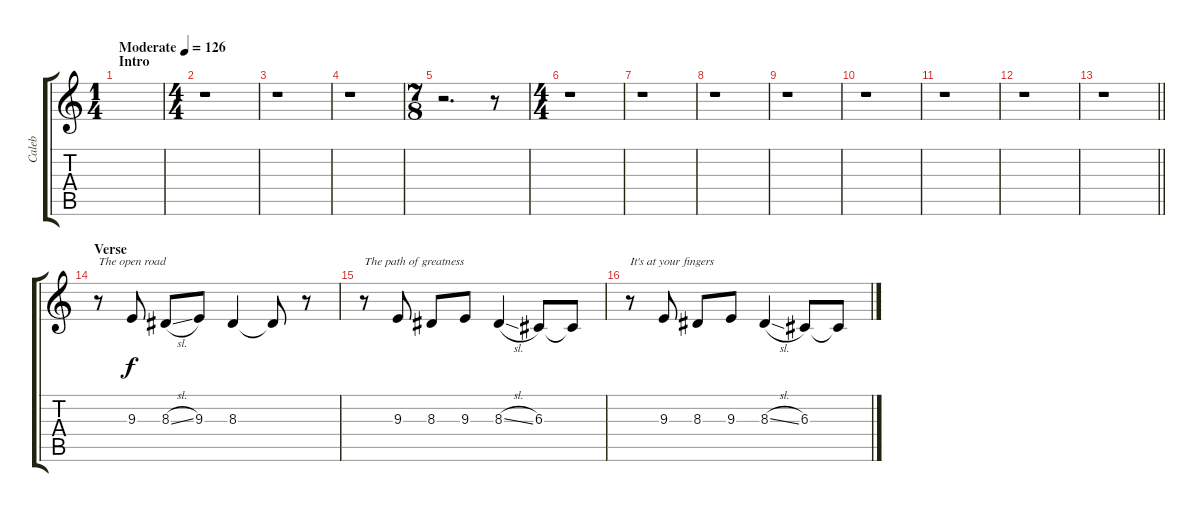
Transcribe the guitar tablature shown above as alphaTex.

\track ("Caleb" "Caleb") {instrument flute}
\staff {score tabs}
\tuning (E4 B3 G3 D3 A2 E2) {hide}
\ts (1 4)
\section ("" "Intro")
\tempo (126 "Moderate")
\clef g2
\ks c
|
\ts (4 4)
r.1 |
r.1 |
r.1 |
\ts (7 8)
r.2{d} r.8 |
\ts (4 4)
r.1 |
r.1 |
r.1 |
r.1 |
r.1 |
r.1 |
r.1 |
\barLineRight lightlight
r.1 |
\section ("" "Verse")
r.8{txt "The open road"} 9.3.8 8.3{sl}.8 9.3.8 8.3.4 8.3{t}.8 r.8 |
r.8{txt "The path of greatness"} 9.3.8 8.3.8 9.3.8 8.3{sl}.4 6.3.8 6.3{t}.8 |
r.8{txt "It's at your fingers"} 9.3.8 8.3.8 9.3.8 8.3{sl}.4 6.3.8 6.3{t}.8
